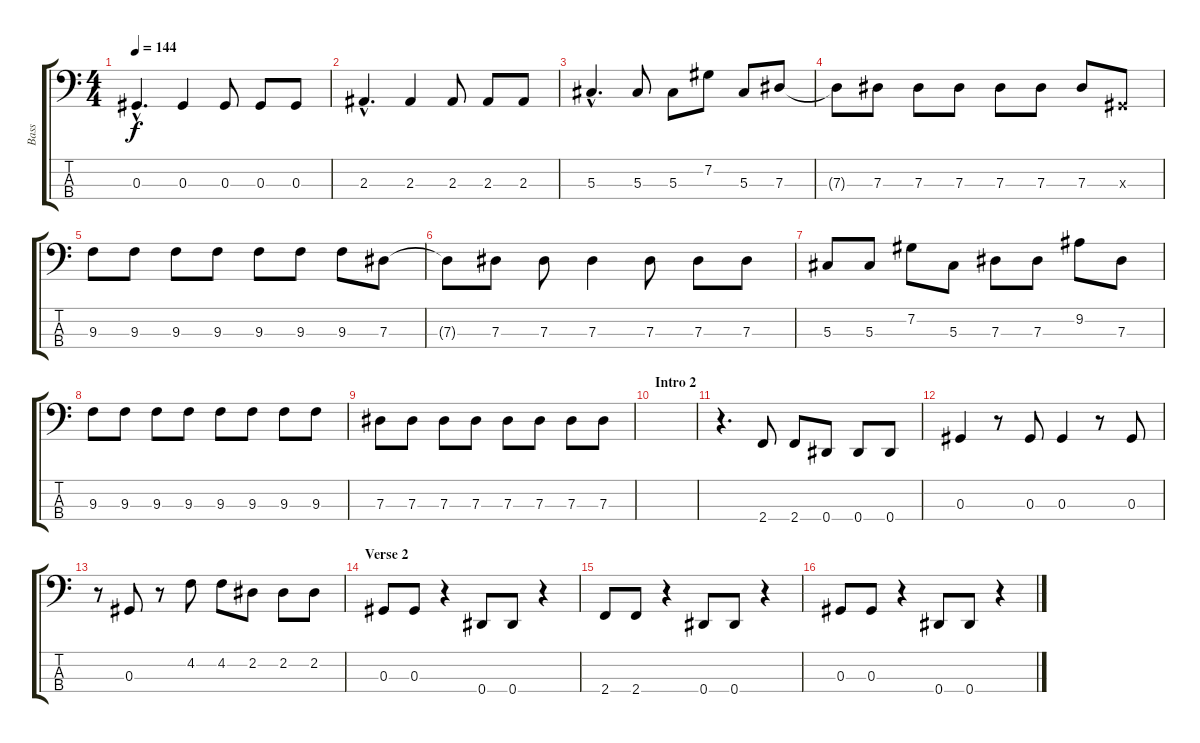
\track ("Bass" "Bass") {instrument electricbasspick}
\staff {score tabs}
\tuning (Gb2 Db2 Ab1 Eb1) {hide}
\ts (4 4)
\tempo 144
\clef f4
\ks c
0.3{hac}.4{d dy f} 0.3.4 0.3.8 0.3.8 0.3.8 |
2.3{hac}.4{d} 2.3.4 2.3.8 2.3.8 2.3.8 |
5.3{hac}.4{d} 5.3.8 5.3.8 7.2.8 5.3.8 7.3.8 |
7.3{t}.8 7.3.8 7.3.8 7.3.8 7.3.8 7.3.8 7.3.8 0.3{x}.8 |
9.3.8 9.3.8 9.3.8 9.3.8 9.3.8 9.3.8 9.3.8 7.3.8 |
7.3{t}.8 7.3.8 7.3.8 7.3.4 7.3.8 7.3.8 7.3.8 |
5.3.8 5.3.8 7.2.8 5.3.8 7.3.8 7.3.8 9.2.8 7.3.8 |
9.3.8 9.3.8 9.3.8 9.3.8 9.3.8 9.3.8 9.3.8 9.3.8 |
7.3.8 7.3.8 7.3.8 7.3.8 7.3.8 7.3.8 7.3.8 7.3.8 |
\section ("" "Intro 2")
|
r.4{d} 2.4.8 2.4.8 0.4.8 0.4.8 0.4.8 |
0.3.4 r.8 0.3.8 0.3.4 r.8 0.3.8 |
r.8 0.3.8 r.8 4.2.8 4.2.8 2.2.8 2.2.8 2.2.8 |
\section ("" "Verse 2")
0.3.8 0.3.8 r.4 0.4.8 0.4.8 r.4 |
2.4.8 2.4.8 r.4 0.4.8 0.4.8 r.4 |
0.3.8 0.3.8 r.4 0.4.8 0.4.8 r.4
